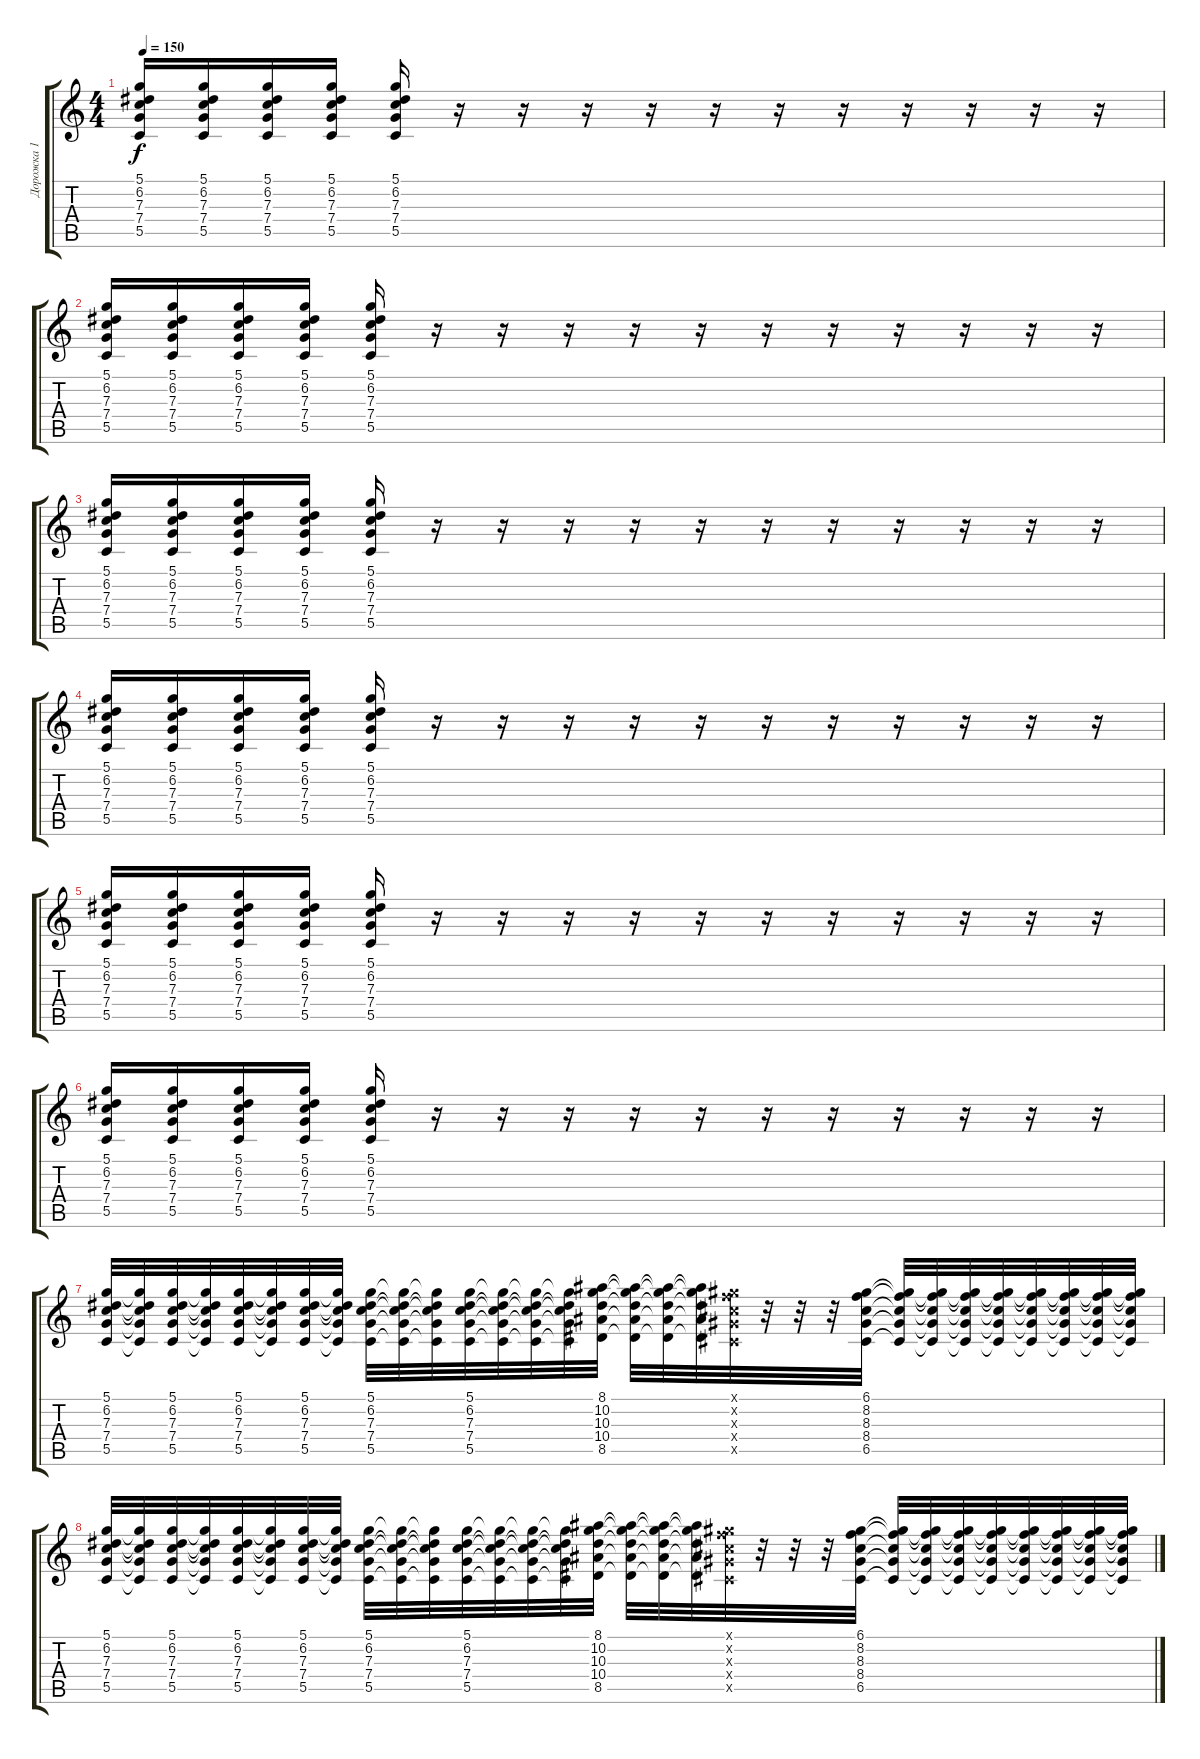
\track ("Дорожка 1" "Дорожка 1") {instrument acousticguitarsteel}
\staff {score tabs}
\tuning (D4 A3 F3 C3 G2 D2) {hide}
\ts (4 4)
\tempo 150
\clef g2
\ks c
(5.1 6.2 7.3 7.4 5.5).16{dy f} (5.1 6.2 7.3 7.4 5.5).16 (5.1 6.2 7.3 7.4 5.5).16 (5.1 6.2 7.3 7.4 5.5).16 (5.1 6.2 7.3 7.4 5.5).16 r.16 r.16 r.16 r.16 r.16 r.16 r.16 r.16 r.16 r.16 r.16 |
(5.1 6.2 7.3 7.4 5.5).16 (5.1 6.2 7.3 7.4 5.5).16 (5.1 6.2 7.3 7.4 5.5).16 (5.1 6.2 7.3 7.4 5.5).16 (5.1 6.2 7.3 7.4 5.5).16 r.16 r.16 r.16 r.16 r.16 r.16 r.16 r.16 r.16 r.16 r.16 |
(5.1 6.2 7.3 7.4 5.5).16 (5.1 6.2 7.3 7.4 5.5).16 (5.1 6.2 7.3 7.4 5.5).16 (5.1 6.2 7.3 7.4 5.5).16 (5.1 6.2 7.3 7.4 5.5).16 r.16 r.16 r.16 r.16 r.16 r.16 r.16 r.16 r.16 r.16 r.16 |
(5.1 6.2 7.3 7.4 5.5).16 (5.1 6.2 7.3 7.4 5.5).16 (5.1 6.2 7.3 7.4 5.5).16 (5.1 6.2 7.3 7.4 5.5).16 (5.1 6.2 7.3 7.4 5.5).16 r.16 r.16 r.16 r.16 r.16 r.16 r.16 r.16 r.16 r.16 r.16 |
(5.1 6.2 7.3 7.4 5.5).16 (5.1 6.2 7.3 7.4 5.5).16 (5.1 6.2 7.3 7.4 5.5).16 (5.1 6.2 7.3 7.4 5.5).16 (5.1 6.2 7.3 7.4 5.5).16 r.16 r.16 r.16 r.16 r.16 r.16 r.16 r.16 r.16 r.16 r.16 |
(5.1 6.2 7.3 7.4 5.5).16 (5.1 6.2 7.3 7.4 5.5).16 (5.1 6.2 7.3 7.4 5.5).16 (5.1 6.2 7.3 7.4 5.5).16 (5.1 6.2 7.3 7.4 5.5).16 r.16 r.16 r.16 r.16 r.16 r.16 r.16 r.16 r.16 r.16 r.16 |
(5.1 6.2 7.3 7.4 5.5).32 (5.1{t} 6.2{t} 7.3{t} 7.4{t} 5.5{t}).32 (5.1 6.2 7.3 7.4 5.5).32 (5.1{t} 6.2{t} 7.3{t} 7.4{t} 5.5{t}).32 (5.1 6.2 7.3 7.4 5.5).32 (5.1{t} 6.2{t} 7.3{t} 7.4{t} 5.5{t}).32 (5.1 6.2 7.3 7.4 5.5).32 (5.1{t} 6.2{t} 7.3{t} 7.4{t} 5.5{t}).32 (5.1 6.2 7.3 7.4 5.5).32 (5.1{t} 6.2{t} 7.3{t} 7.4{t} 5.5{t}).32 (5.1{t} 6.2{t} 7.3{t} 7.4{t} 5.5{t}).32 (5.1 6.2 7.3 7.4 5.5).32 (5.1{t} 6.2{t} 7.3{t} 7.4{t} 5.5{t}).32 (5.1{t} 6.2{t} 7.3{t} 7.4{t} 5.5{t}).32 (5.1{t} 6.2{t} 7.3{t} 7.4{t} 5.5{t}).32 (8.1 10.2 10.3 10.4 8.5).32 (8.1{t} 10.2{t} 10.3{t} 10.4{t} 8.5{t}).32 (8.1{t} 10.2{t} 10.3{t} 10.4{t} 8.5{t}).32 (8.1{t} 10.2{t} 10.3{t} 10.4{t} 8.5{t}).32 (6.1{x} 8.2{x} 8.3{x} 8.4{x} 6.5{x}).32 r.32 r.32 r.32 (6.1 8.2 8.3 8.4 6.5).32 (6.1{t} 8.2{t} 8.3{t} 8.4{t} 6.5{t}).32 (6.1{t} 8.2{t} 8.3{t} 8.4{t} 6.5{t}).32 (6.1{t} 8.2{t} 8.3{t} 8.4{t} 6.5{t}).32 (6.1{t} 8.2{t} 8.3{t} 8.4{t} 6.5{t}).32 (6.1{t} 8.2{t} 8.3{t} 8.4{t} 6.5{t}).32 (6.1{t} 8.2{t} 8.3{t} 8.4{t} 6.5{t}).32 (6.1{t} 8.2{t} 8.3{t} 8.4{t} 6.5{t}).32 (6.1{t} 8.2{t} 8.3{t} 8.4{t} 6.5{t}).32 |
(5.1 6.2 7.3 7.4 5.5).32 (5.1{t} 6.2{t} 7.3{t} 7.4{t} 5.5{t}).32 (5.1 6.2 7.3 7.4 5.5).32 (5.1{t} 6.2{t} 7.3{t} 7.4{t} 5.5{t}).32 (5.1 6.2 7.3 7.4 5.5).32 (5.1{t} 6.2{t} 7.3{t} 7.4{t} 5.5{t}).32 (5.1 6.2 7.3 7.4 5.5).32 (5.1{t} 6.2{t} 7.3{t} 7.4{t} 5.5{t}).32 (5.1 6.2 7.3 7.4 5.5).32 (5.1{t} 6.2{t} 7.3{t} 7.4{t} 5.5{t}).32 (5.1{t} 6.2{t} 7.3{t} 7.4{t} 5.5{t}).32 (5.1 6.2 7.3 7.4 5.5).32 (5.1{t} 6.2{t} 7.3{t} 7.4{t} 5.5{t}).32 (5.1{t} 6.2{t} 7.3{t} 7.4{t} 5.5{t}).32 (5.1{t} 6.2{t} 7.3{t} 7.4{t} 5.5{t}).32 (8.1 10.2 10.3 10.4 8.5).32 (8.1{t} 10.2{t} 10.3{t} 10.4{t} 8.5{t}).32 (8.1{t} 10.2{t} 10.3{t} 10.4{t} 8.5{t}).32 (8.1{t} 10.2{t} 10.3{t} 10.4{t} 8.5{t}).32 (6.1{x} 8.2{x} 8.3{x} 8.4{x} 6.5{x}).32 r.32 r.32 r.32 (6.1 8.2 8.3 8.4 6.5).32 (6.1{t} 8.2{t} 8.3{t} 8.4{t} 6.5{t}).32 (6.1{t} 8.2{t} 8.3{t} 8.4{t} 6.5{t}).32 (6.1{t} 8.2{t} 8.3{t} 8.4{t} 6.5{t}).32 (6.1{t} 8.2{t} 8.3{t} 8.4{t} 6.5{t}).32 (6.1{t} 8.2{t} 8.3{t} 8.4{t} 6.5{t}).32 (6.1{t} 8.2{t} 8.3{t} 8.4{t} 6.5{t}).32 (6.1{t} 8.2{t} 8.3{t} 8.4{t} 6.5{t}).32 (6.1{t} 8.2{t} 8.3{t} 8.4{t} 6.5{t}).32
